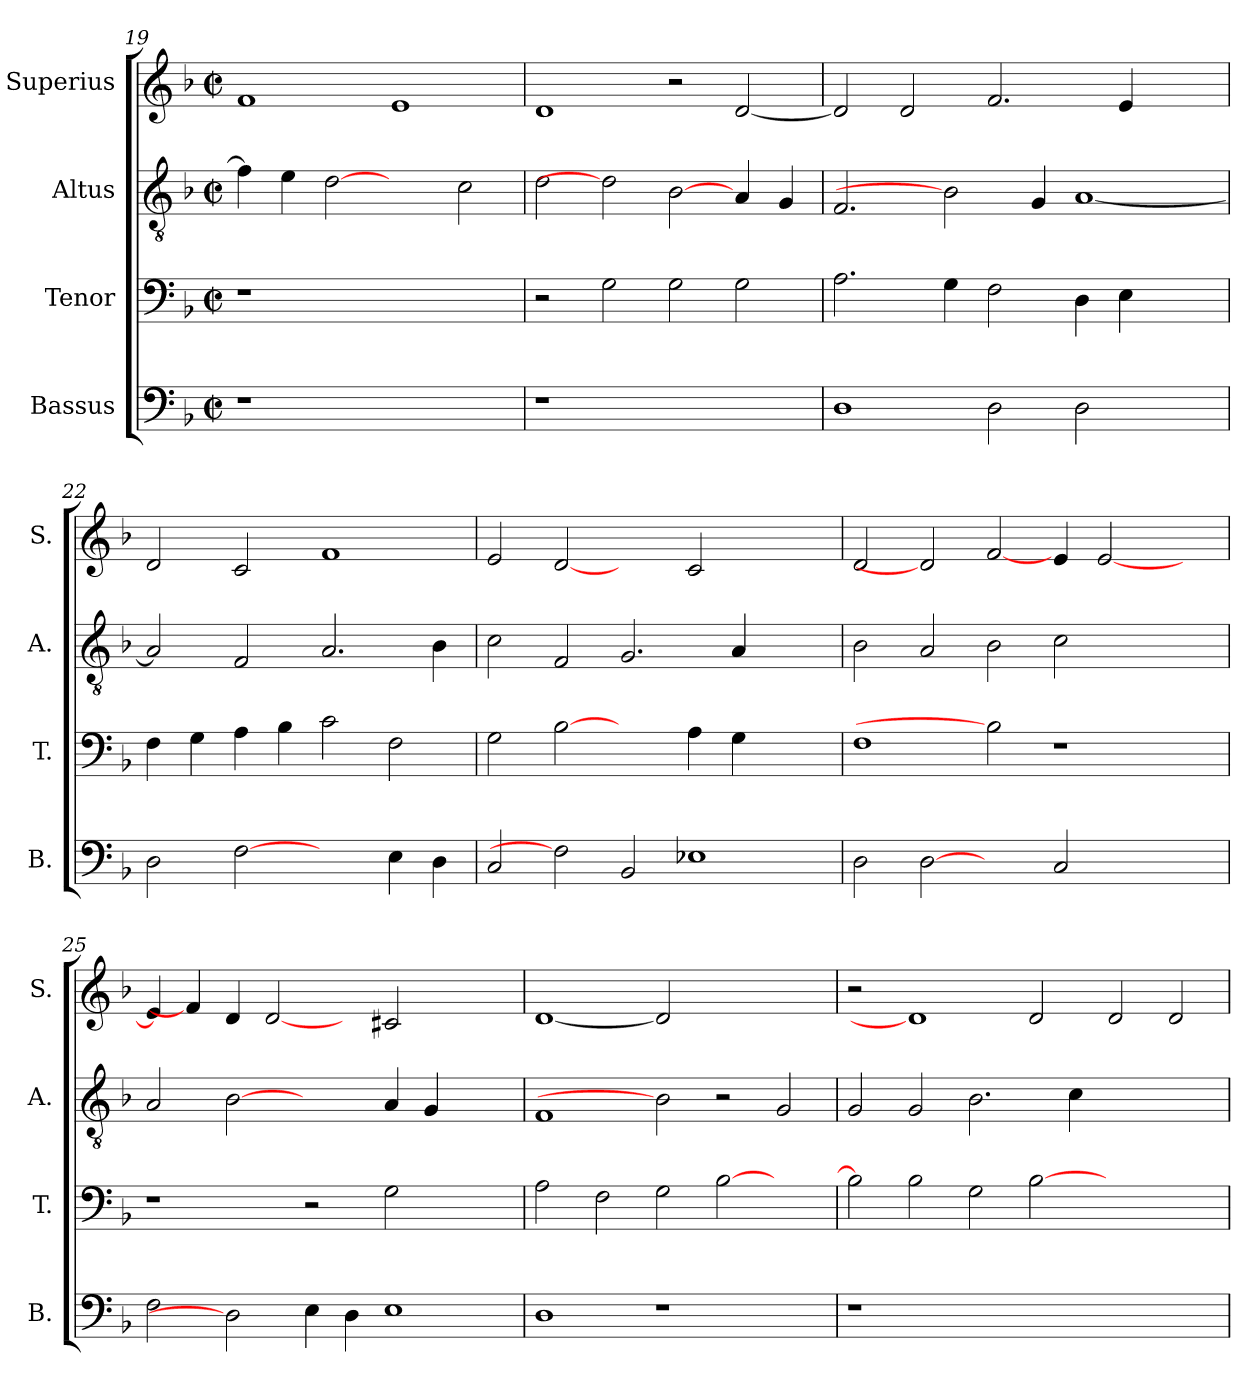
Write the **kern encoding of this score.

**kern	**kern	**kern	**kern
*part4	*part3	*part2	*part1
*staff4	*staff3	*staff2	*staff1
*I"Bassus	*I"Tenor	*I"Altus	*I"Superius
*I'B.	*I'T.	*I'A.	*I'S.
*clefF4	*clefF4	*clefGv2	*clefG2
*	*	*ITrd7c12	*
*k[b-]	*k[b-]	*k[b-]	*k[b-]
*F:	*F:	*F:	*F:
*M2/2	*M2/2	*M2/2	*M2/2
*met(c|)	*met(c|)	*met(c|)	*met(c|)
=19	=19	=19	=19
!LO:N:vis=1	!LO:N:vis=1	!	!
1r	1r	4Fi\]	1fi
.	.	4Ei\	.
.	.	[2Di	.
1ryy	1ryy	2ryy	1ei
.	.	2Ci\	.
=20	=20	=20	=20
!LO:N:vis=1	!	!	!
1r	2r	2Di\	1di
.	2Gi\	2Di]	.
1ryy	2Gi\	[2BB-i	2r
.	2Gi\	4AAi/	[<2di/
.	.	4GGi/	.
=21	=21	=21	=21
1Di	2.Ai\	2.FFi/	2di/]
.	.	.	2di/
.	4Gi\	2BB-i]	.
2Di\	2Fi\	.	2.fi/
.	.	4GGi/	.
2Di\	4Di\	[<1AAi	.
.	4Ei\	.	4ei/
2ryy	2ryy	.	2ryy
!!LO:LB:g=z
=22	=22	=22	=22
2Di\	4Fi\	2AAi/]	2di/
.	4Gi\	.	.
[2Fi	4Ai\	2FFi/	2ci/
.	4B-i\	.	.
2ryy	2ci\	2.AAi/	1fi
4Ei\	2Fi\	.	.
4Di\	.	4BB-i\	.
=23	=23	=23	=23
2Ci/	2Gi\	2Ci\	2ei/
2Fi]	[2B-i	2FFi/	[2di
2BB-i/	2ryy	2.GGi/	2ryy
1E-Xi	4Ai\	.	2ci/
.	4Gi\	4AAi/	.
.	2ryy	2ryy	2ryy
=24	=24	=24	=24
2Di\	1Fi	2BB-i\	2di/
[2Di	.	2AAi/	2di]
2ryy	2B-i]	2BB-i\	[2fi/
2Ci/	1r	2Ci\	4ei/
.	.	.	[<2ei/
2ryy	.	2ryy	.
.	.	.	4ryy
=25	=25	=25	=25
2Fi\	1r	2AAi/	4ei/]
.	.	.	4fi/]
2Di]	.	[2BB-i	4di/
.	.	.	[2di
4Ei\	2r	2ryy	.
4Di\	.	.	4ryy
1Ei	2Gi\	4AAi/	2c#Xi/
.	.	4GGi/	.
.	2ryy	2ryy	2ryy
!!LO:PB:g=z
=26	=26	=26	=26
1Di	2Ai\	1FFi	[1di
.	2Fi\	.	.
1r	2Gi\	2BB-i]	2di]
.	[>2B-i\	2r	1ryy
2ryy	2ryy	2GGi/	.
=27	=27	=27	=27
!LO:N:vis=1	!	!	!
1r	2B-i\]	2GGi/	2r
.	2B-i\	2GGi/	1di]
0ryy	2Gi\	2.BB-i\	.
.	[>2B-i\	.	2di/
.	.	4Ci\	.
.	1ryy	1ryy	2di/
.	.	.	2di/
=	=	=	=
*-	*-	*-	*-
